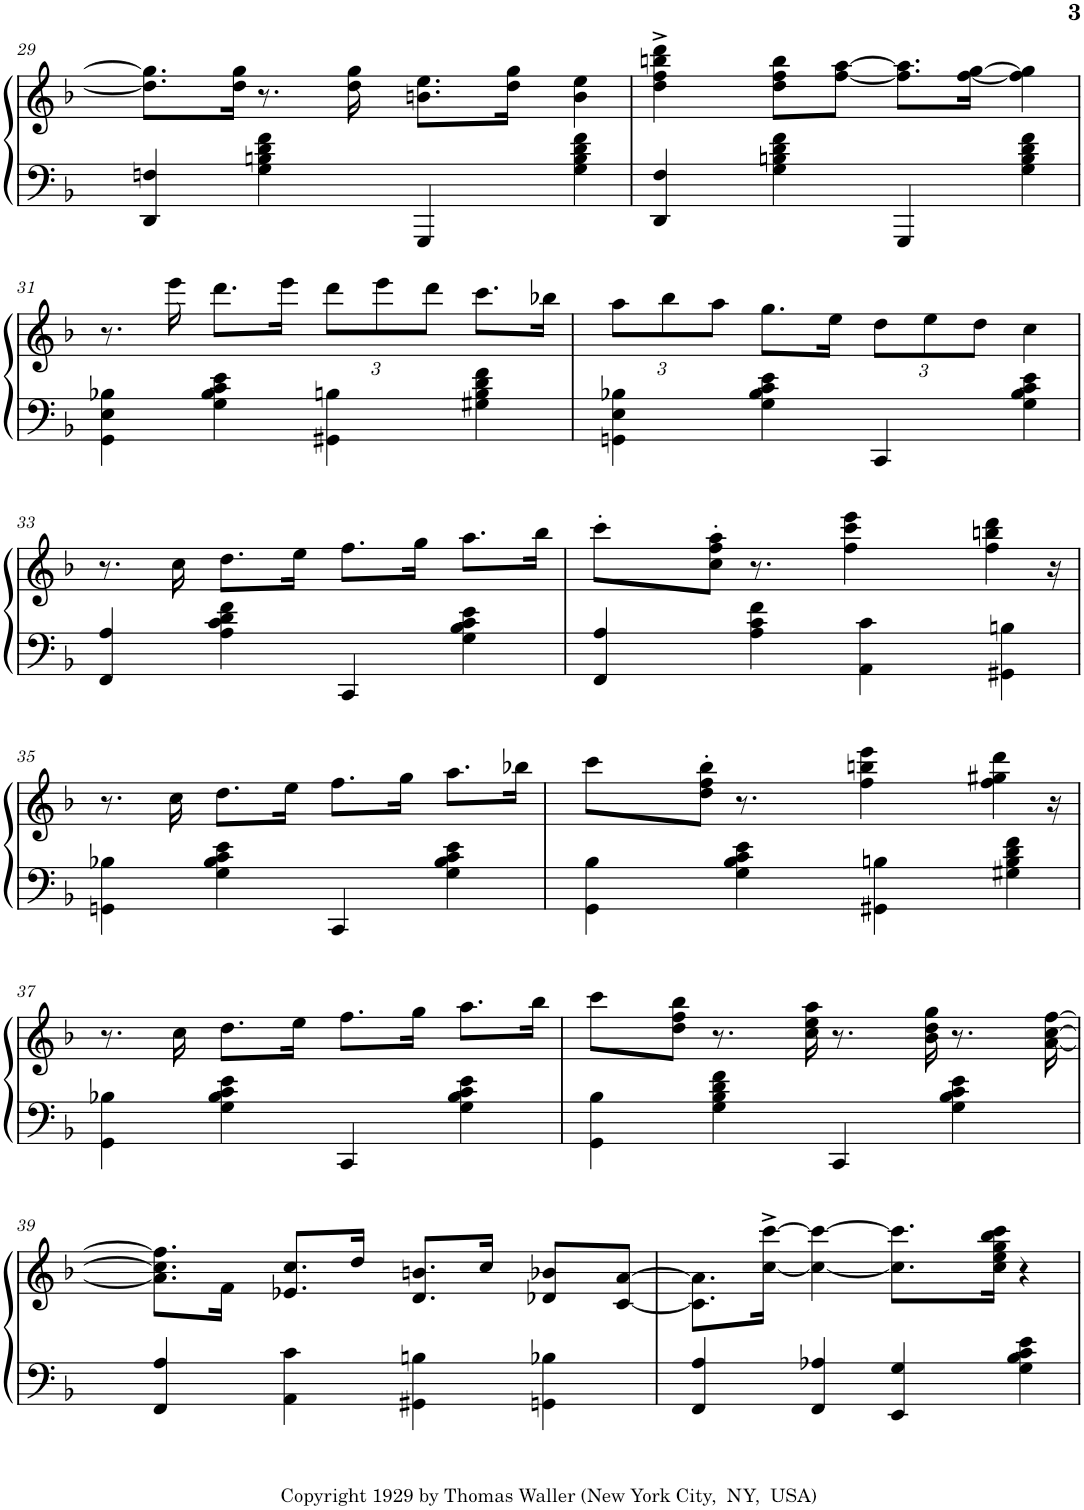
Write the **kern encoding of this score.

**kern	**kern
*part1	*part1
*staff2	*staff1
*I"Piano	*
*I'Pno.	*
!!LO:PB:g=z
*clefF4	*clefG2
*k[b-]	*k[b-]
*M4/4	*M4/4
=29	=29
4DD/ 4Fn/	8.dd\] 8.gg\]L
.	16dd\ 16gg\Jk
4G\ 4Bn\ 4d\ 4f\	8.r
.	16dd\ 16gg\
4GGG/	8.bn\ 8.ee\L
.	16dd\ 16gg\Jk
4G\ 4B\ 4d\ 4f\	4b\ 4ee\
=30	=30
4DD/ 4F/	4dd\^ 4ff\^ 4bbn\^ 4ddd\^
4G\ 4Bn\ 4d\ 4f\	8dd\ 8ff\ 8bb\L
.	[8ff\ [8aa\J
4GGG/	8.ff\] 8.aa\]L
.	[16ff\ [16gg\Jk
4G\ 4B\ 4d\ 4f\	4ff\] 4gg\]
!!LO:LB:g=z
=31	=31
4GG\ 4E\ 4B-X\	8.r
.	16eee\
4G\ 4B-\ 4c\ 4e\	8.ddd\L
.	16eee\Jk
*	*Xbrackettup
4GG#X\ 4Bn\	12ddd\L
.	12eee\
.	12ddd\J
4G#X\ 4B\ 4d\ 4f\	8.ccc\L
.	16bb-X\Jk
=32	=32
4GGn\ 4E\ 4B-X\	12aa\L
.	12bb-\
.	12aa\J
4G\ 4B-\ 4c\ 4e\	8.gg\L
.	16ee\Jk
4CC/	12dd\L
.	12ee\
.	12dd\J
4G\ 4B-\ 4c\ 4e\	4cc\
!!LO:LB:g=z
=33	=33
4FF/ 4A/	8.r
.	16cc\
4A\ 4c\ 4d\ 4f\	8.dd\L
.	16ee\Jk
4CC/	8.ff\L
.	16gg\Jk
4G\ 4B-\ 4c\ 4e\	8.aa\L
.	16bb-\Jk
=34	=34
4FF/ 4A/	8ccc'\L
.	8cc\' 8ff\' 8aa\'J
4A\ 4c\ 4f\	8.r
.	4ff\ 4ccc\ 4eee\
4AA\ 4c\	.
.	4ff\ 4bbn\ 4ddd\
4GG#X\ 4Bn\	.
.	16r
!!LO:LB:g=z
=35	=35
4GGn\ 4B-X\	8.r
.	16cc\
4G\ 4B-\ 4c\ 4e\	8.dd\L
.	16ee\Jk
4CC/	8.ff\L
.	16gg\Jk
4G\ 4B-\ 4c\ 4e\	8.aa\L
.	16bb-X\Jk
=36	=36
4GG\ 4B-\	8ccc\L
.	8dd\' 8ff\' 8bb-\'J
4G\ 4B-\ 4c\ 4e\	8.r
.	4ff\ 4bbn\ 4eee\
4GG#X\ 4Bn\	.
.	4ff\ 4gg#X\ 4ddd\
4G#X\ 4B\ 4d\ 4f\	.
.	16r
!!LO:LB:g=z
=37	=37
4GG\ 4B-X\	8.r
.	16cc\
4G\ 4B-\ 4c\ 4e\	8.dd\L
.	16ee\Jk
4CC/	8.ff\L
.	16gg\Jk
4G\ 4B-\ 4c\ 4e\	8.aa\L
.	16bb-\Jk
=38	=38
4GG\ 4B-\	8ccc\L
.	8dd\ 8ff\ 8bb-\J
4G\ 4B-\ 4d\ 4f\	8.r
.	16cc\ 16ee\ 16aa\
4CC/	8.r
.	16b-\ 16dd\ 16gg\
4G\ 4B-\ 4c\ 4e\	8.r
.	[16a\ [16cc\ [16ff\
!!LO:LB:g=z
=39	=39
4FF/ 4A/	8.a\] 8.cc\] 8.ff\]L
.	16f\Jk
4AA\ 4c\	8.e-X/ 8.cc/L
.	16dd/Jk
4GG#X\ 4Bn\	8.d/ 8.bn/L
.	16cc/Jk
4GGn\ 4B-X\	8d-X/ 8b-X/L
.	[8c/ [8a/J
=40	=40
4FF/ 4A/	8.c\] 8.a\]L
.	[16cc\^ [16ccc\^Jk
4FF/ 4A-X/	4cc\_ 4ccc\_
4EE/ 4G/	8.cc\] 8.ccc\]L
.	16cc\ 16ee\ 16gg\ 16bb-\ 16ccc\Jk
4G\ 4B-\ 4c\ 4e\	4r
=	=
*-	*-
